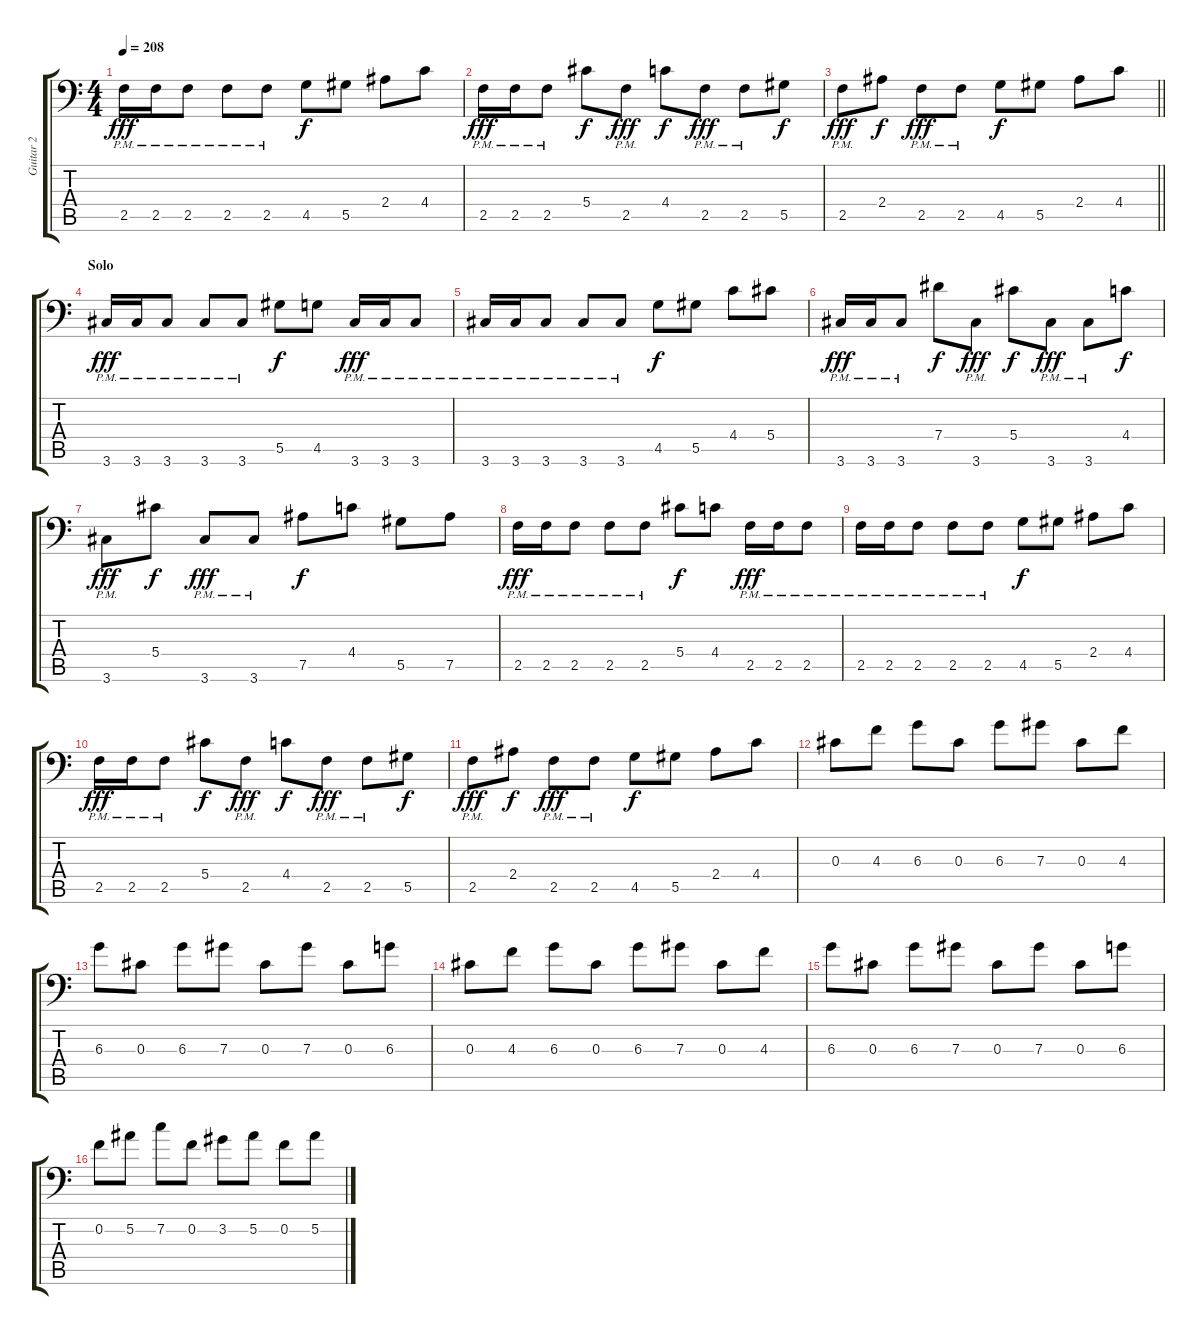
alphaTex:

\track ("Guitar 2" "Guitar 2") {instrument distortionguitar}
\staff {score tabs}
\tuning (Bb3 F3 Db3 Ab2 Eb2 Bb1) {hide}
\ts (4 4)
\tempo 208
\clef f4
\ks c
2.5{pm}.16{dy fff} 2.5{pm}.16 2.5{pm}.8 2.5{pm}.8 2.5{pm}.8 4.5.8{dy f} 5.5.8 2.4.8 4.4.8 |
2.5{pm}.16{dy fff} 2.5{pm}.16 2.5{pm}.8 5.4.8{dy f} 2.5{pm}.8{dy fff} 4.4.8{dy f} 2.5{pm}.8{dy fff} 2.5{pm}.8 5.5.8{dy f} |
\barLineRight lightlight
2.5{pm}.8{dy fff} 2.4.8{dy f} 2.5{pm}.8{dy fff} 2.5{pm}.8 4.5.8{dy f} 5.5.8 2.4.8 4.4.8 |
\section ("" "Solo")
3.6{pm}.16{dy fff balance 8} 3.6{pm}.16 3.6{pm}.8 3.6{pm}.8 3.6{pm}.8 5.5.8{dy f} 4.5.8 3.6{pm}.16{dy fff} 3.6{pm}.16 3.6{pm}.8 |
3.6{pm}.16 3.6{pm}.16 3.6{pm}.8 3.6{pm}.8 3.6{pm}.8 4.5.8{dy f} 5.5.8 4.4.8 5.4.8 |
3.6{pm}.16{dy fff} 3.6{pm}.16 3.6{pm}.8 7.4.8{dy f} 3.6{pm}.8{dy fff} 5.4.8{dy f} 3.6{pm}.8{dy fff} 3.6{pm}.8 4.4.8{dy f} |
3.6{pm}.8{dy fff} 5.4.8{dy f} 3.6{pm}.8{dy fff} 3.6{pm}.8 7.5.8{dy f} 4.4.8 5.5.8 7.5.8 |
2.5{pm}.16{dy fff} 2.5{pm}.16 2.5{pm}.8 2.5{pm}.8 2.5{pm}.8 5.4.8{dy f} 4.4.8 2.5{pm}.16{dy fff} 2.5{pm}.16 2.5{pm}.8 |
2.5{pm}.16 2.5{pm}.16 2.5{pm}.8 2.5{pm}.8 2.5{pm}.8 4.5.8{dy f} 5.5.8 2.4.8 4.4.8 |
2.5{pm}.16{dy fff} 2.5{pm}.16 2.5{pm}.8 5.4.8{dy f} 2.5{pm}.8{dy fff} 4.4.8{dy f} 2.5{pm}.8{dy fff} 2.5{pm}.8 5.5.8{dy f} |
2.5{pm}.8{dy fff} 2.4.8{dy f} 2.5{pm}.8{dy fff} 2.5{pm}.8 4.5.8{dy f} 5.5.8 2.4.8 4.4.8 |
0.3.8{balance 0} 4.3.8 6.3.8 0.3.8 6.3.8 7.3.8 0.3.8 4.3.8 |
6.3.8 0.3.8 6.3.8 7.3.8 0.3.8 7.3.8 0.3.8 6.3.8 |
0.3.8 4.3.8 6.3.8 0.3.8 6.3.8 7.3.8 0.3.8 4.3.8 |
6.3.8 0.3.8 6.3.8 7.3.8 0.3.8 7.3.8 0.3.8 6.3.8 |
0.2.8 5.2.8 7.2.8 0.2.8 3.2.8 5.2.8 0.2.8 5.2.8
